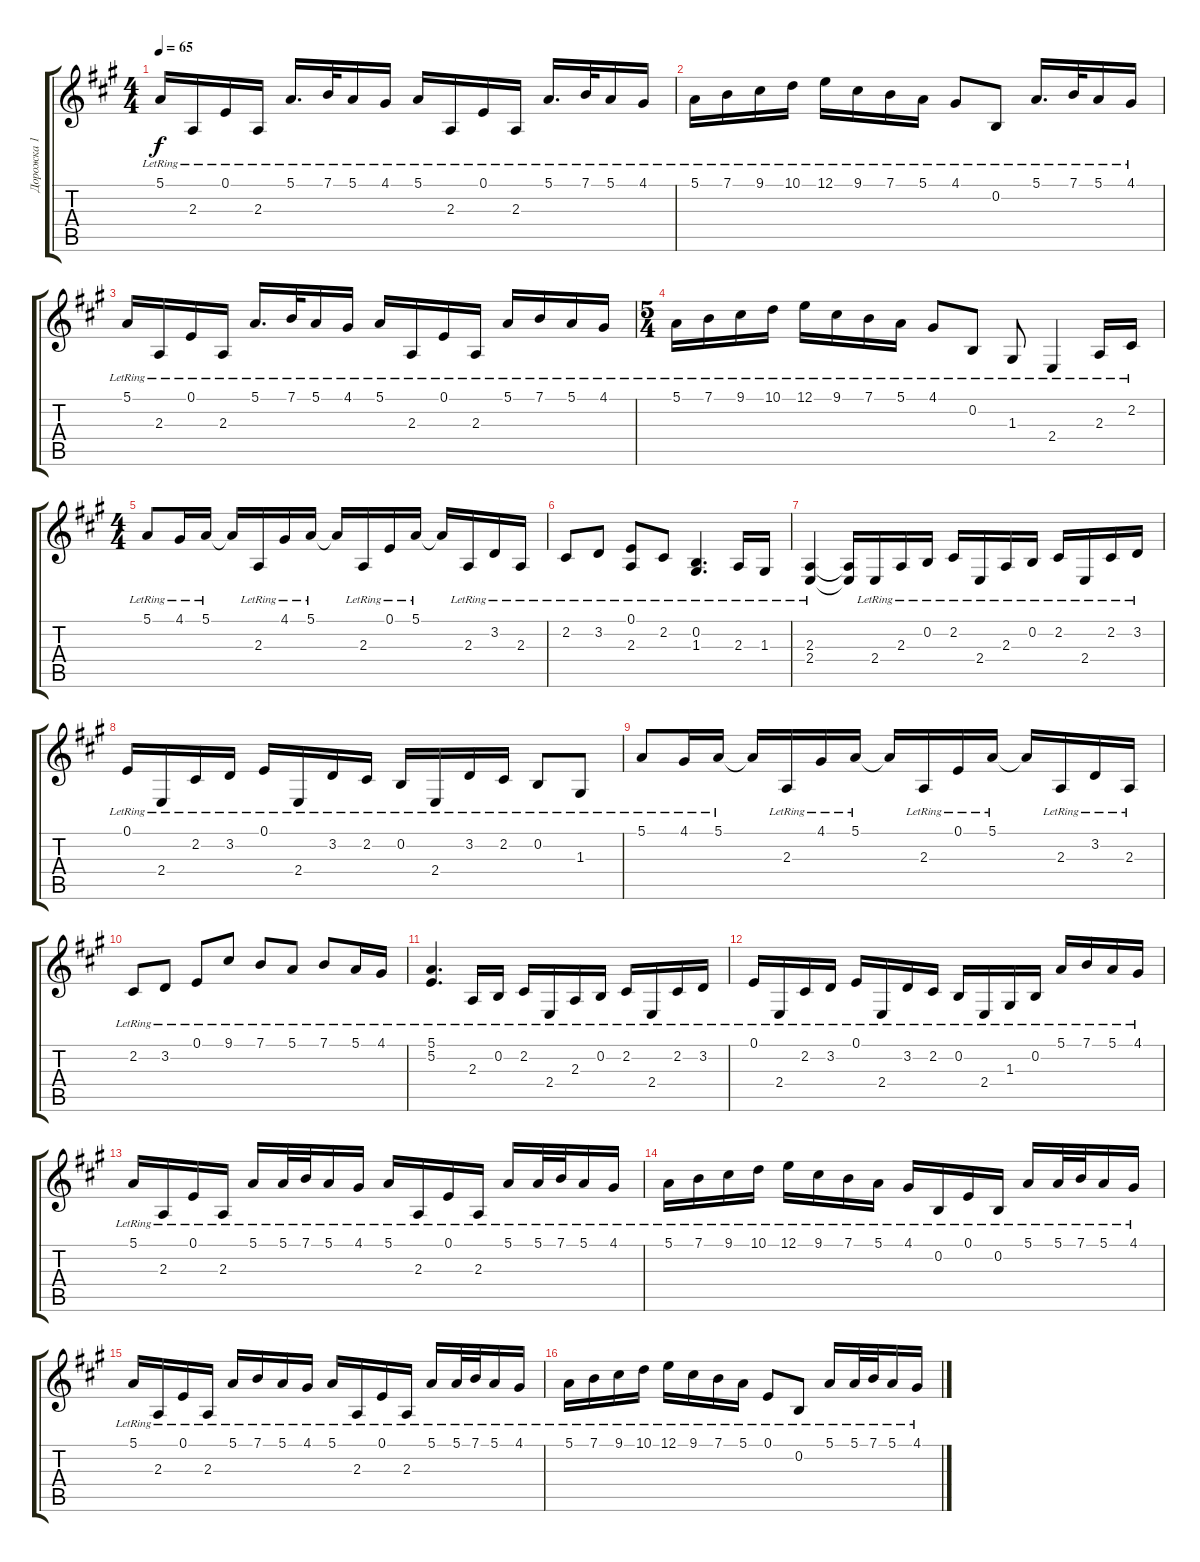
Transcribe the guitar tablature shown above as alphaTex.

\track ("Дорожка 1" "Дорожка 1") {instrument acousticgrandpiano}
\staff {score tabs}
\tuning (E4 B3 G3 D3 A2 E2) {hide}
\ts (4 4)
\tempo 65
\clef g2
\ks a
5.1{lr}.16{dy f} 2.3{lr}.16 0.1{lr}.16 2.3{lr}.16 5.1{lr}.16{d} 7.1{lr}.32 5.1{lr}.16 4.1{lr}.16 5.1{lr}.16 2.3{lr}.16 0.1{lr}.16 2.3{lr}.16 5.1{lr}.16{d} 7.1{lr}.32 5.1{lr}.16 4.1{lr}.16 |
5.1{lr}.16 7.1{lr}.16 9.1{lr}.16 10.1{lr}.16 12.1{lr}.16 9.1{lr}.16 7.1{lr}.16 5.1{lr}.16 4.1{lr}.8 0.2{lr}.8 5.1{lr}.16{d} 7.1{lr}.32 5.1{lr}.16 4.1{lr}.16 |
5.1{lr}.16 2.3{lr}.16 0.1{lr}.16 2.3{lr}.16 5.1{lr}.16{d} 7.1{lr}.32 5.1{lr}.16 4.1{lr}.16 5.1{lr}.16 2.3{lr}.16 0.1{lr}.16 2.3{lr}.16 5.1{lr}.16 7.1{lr}.16 5.1{lr}.16 4.1{lr}.16 |
\ts (5 4)
5.1{lr}.16 7.1{lr}.16 9.1{lr}.16 10.1{lr}.16 12.1{lr}.16 9.1{lr}.16 7.1{lr}.16 5.1{lr}.16 4.1{lr}.8 0.2{lr}.8 1.3{lr}.8 2.4{lr}.4 2.3{lr}.16 2.2{lr}.16 |
\ts (4 4)
5.1{lr}.8 4.1{lr}.16 5.1{lr}.16 5.1{t}.16 2.3{lr}.16 4.1{lr}.16 5.1{lr}.16 5.1{t}.16 2.3{lr}.16 0.1{lr}.16 5.1{lr}.16 5.1{t}.16 2.3{lr}.16 3.2{lr}.16 2.3{lr}.16 |
2.2{lr}.8 3.2{lr}.8 (0.1{lr} 2.3{lr}).8 2.2{lr}.8 (0.2{lr} 1.3{lr}).4{d} 2.3{lr}.16 1.3{lr}.16 |
(2.3{lr} 2.4{lr}).4 (2.3{t} 2.4{t}).16 2.4{lr}.16 2.3{lr}.16 0.2{lr}.16 2.2{lr}.16 2.4{lr}.16 2.3{lr}.16 0.2{lr}.16 2.2{lr}.16 2.4{lr}.16 2.2{lr}.16 3.2{lr}.16 |
0.1{lr}.16 2.4{lr}.16 2.2{lr}.16 3.2{lr}.16 0.1{lr}.16 2.4{lr}.16 3.2{lr}.16 2.2{lr}.16 0.2{lr}.16 2.4{lr}.16 3.2{lr}.16 2.2{lr}.16 0.2{lr}.8 1.3{lr}.8 |
5.1{lr}.8 4.1{lr}.16 5.1{lr}.16 5.1{t}.16 2.3{lr}.16 4.1{lr}.16 5.1{lr}.16 5.1{t}.16 2.3{lr}.16 0.1{lr}.16 5.1{lr}.16 5.1{t}.16 2.3{lr}.16 3.2{lr}.16 2.3{lr}.16 |
2.2{lr}.8 3.2{lr}.8 0.1{lr}.8 9.1{lr}.8 7.1{lr}.8 5.1{lr}.8 7.1{lr}.8 5.1{lr}.16 4.1{lr}.16 |
(5.1{lr} 5.2{lr}).4{d} 2.3{lr}.16 0.2{lr}.16 2.2{lr}.16 2.4{lr}.16 2.3{lr}.16 0.2{lr}.16 2.2{lr}.16 2.4{lr}.16 2.2{lr}.16 3.2{lr}.16 |
0.1{lr}.16 2.4{lr}.16 2.2{lr}.16 3.2{lr}.16 0.1{lr}.16 2.4{lr}.16 3.2{lr}.16 2.2{lr}.16 0.2{lr}.16 2.4{lr}.16 1.3{lr}.16 0.2{lr}.16 5.1{lr}.16 7.1{lr}.16 5.1{lr}.16 4.1{lr}.16 |
5.1{lr}.16 2.3{lr}.16 0.1{lr}.16 2.3{lr}.16 5.1{lr}.16 5.1{lr}.32 7.1{lr}.32 5.1{lr}.16 4.1{lr}.16 5.1{lr}.16 2.3{lr}.16 0.1{lr}.16 2.3{lr}.16 5.1{lr}.16 5.1{lr}.32 7.1{lr}.32 5.1{lr}.16 4.1{lr}.16 |
5.1{lr}.16 7.1{lr}.16 9.1{lr}.16 10.1{lr}.16 12.1{lr}.16 9.1{lr}.16 7.1{lr}.16 5.1{lr}.16 4.1{lr}.16 0.2{lr}.16 0.1{lr}.16 0.2{lr}.16 5.1{lr}.16 5.1{lr}.32 7.1{lr}.32 5.1{lr}.16 4.1{lr}.16 |
5.1{lr}.16 2.3{lr}.16 0.1{lr}.16 2.3{lr}.16 5.1{lr}.16 7.1{lr}.16 5.1{lr}.16 4.1{lr}.16 5.1{lr}.16 2.3{lr}.16 0.1{lr}.16 2.3{lr}.16 5.1{lr}.16 5.1{lr}.32 7.1{lr}.32 5.1{lr}.16 4.1{lr}.16 |
5.1{lr}.16 7.1{lr}.16 9.1{lr}.16 10.1{lr}.16 12.1{lr}.16 9.1{lr}.16 7.1{lr}.16 5.1{lr}.16 0.1{lr}.8 0.2{lr}.8 5.1{lr}.16 5.1{lr}.32 7.1{lr}.32 5.1{lr}.16 4.1{lr}.16
